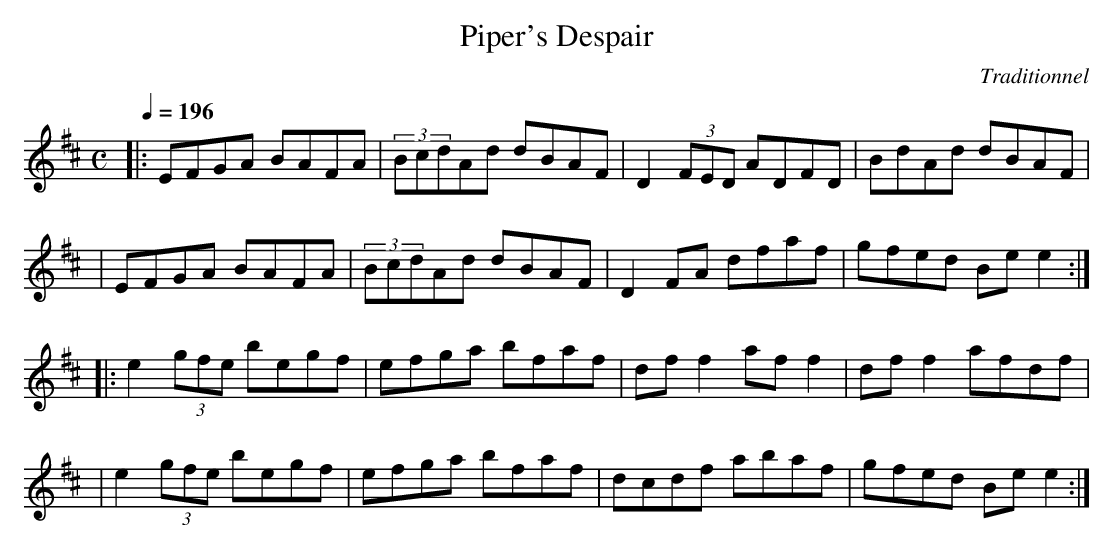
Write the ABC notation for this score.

X:1
T:Piper's Despair
C:Traditionnel
M:C
Q:1/4=196
L:1/8
K:Edor
|:EFGA    BAFA|(3BcdAd dBAF|D2(3FED ADFD|BdAd dBAF |
| EFGA    BAFA|(3BcdAd dBAF|D2FA    dfaf|gfed Bee2:|
|:e2(3gfe begf|   efga bfaf|dff2    aff2|dff2 afdf |
| e2(3gfe begf|   efga bfaf|dcdf    abaf|gfed Bee2:|]
